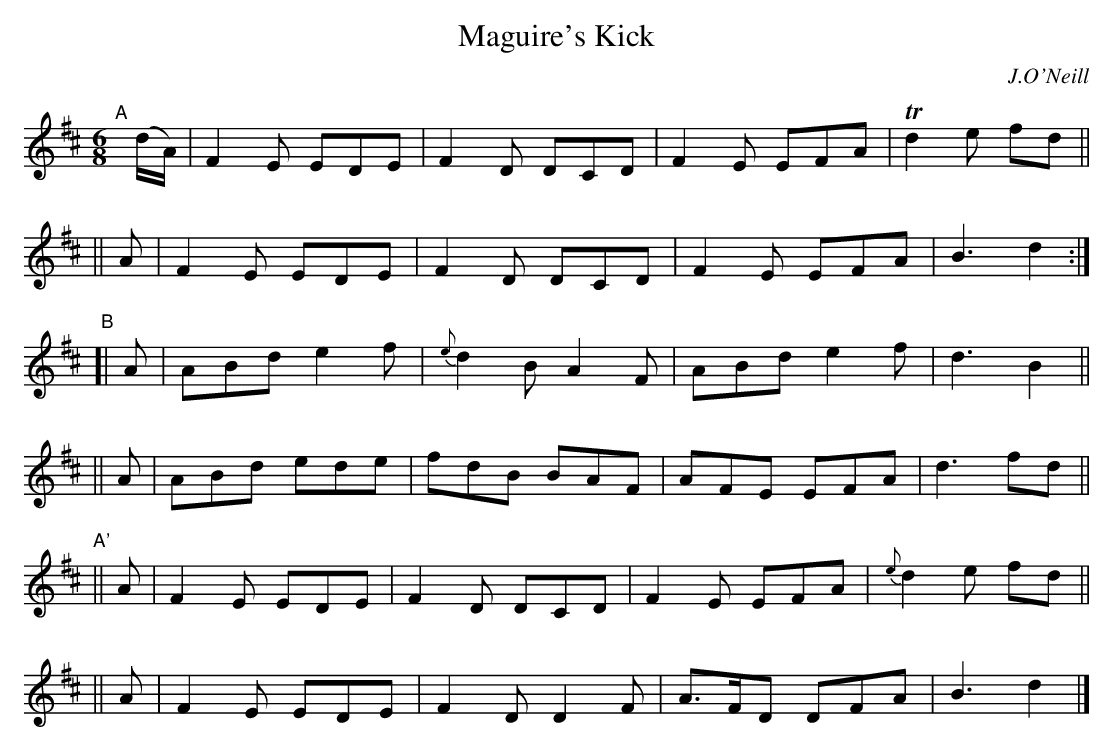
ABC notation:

X:1
T: Maguire's Kick
O: J.O'Neill
M: 6/8
L: 1/8
K: D
"^A"[|]\
(d/A/)| F2E EDE | F2D DCD | F2E EFA | Td2e fd ||
|| A  | F2E EDE | F2D DCD | F2E EFA | B3 d2 :|
"^B"\
[| A | ABd e2f | {e}d2B A2F | ABd e2f | d3 B2 ||
|| A | ABd ede | fdB BAF | AFE EFA | d3 fd ||
"^A'"\
|| A | F2E EDE | F2D DCD | F2E EFA | {e}d2e fd ||
|| A | F2E EDE | F2D D2F | A>FD DFA | B3 d2 |]
